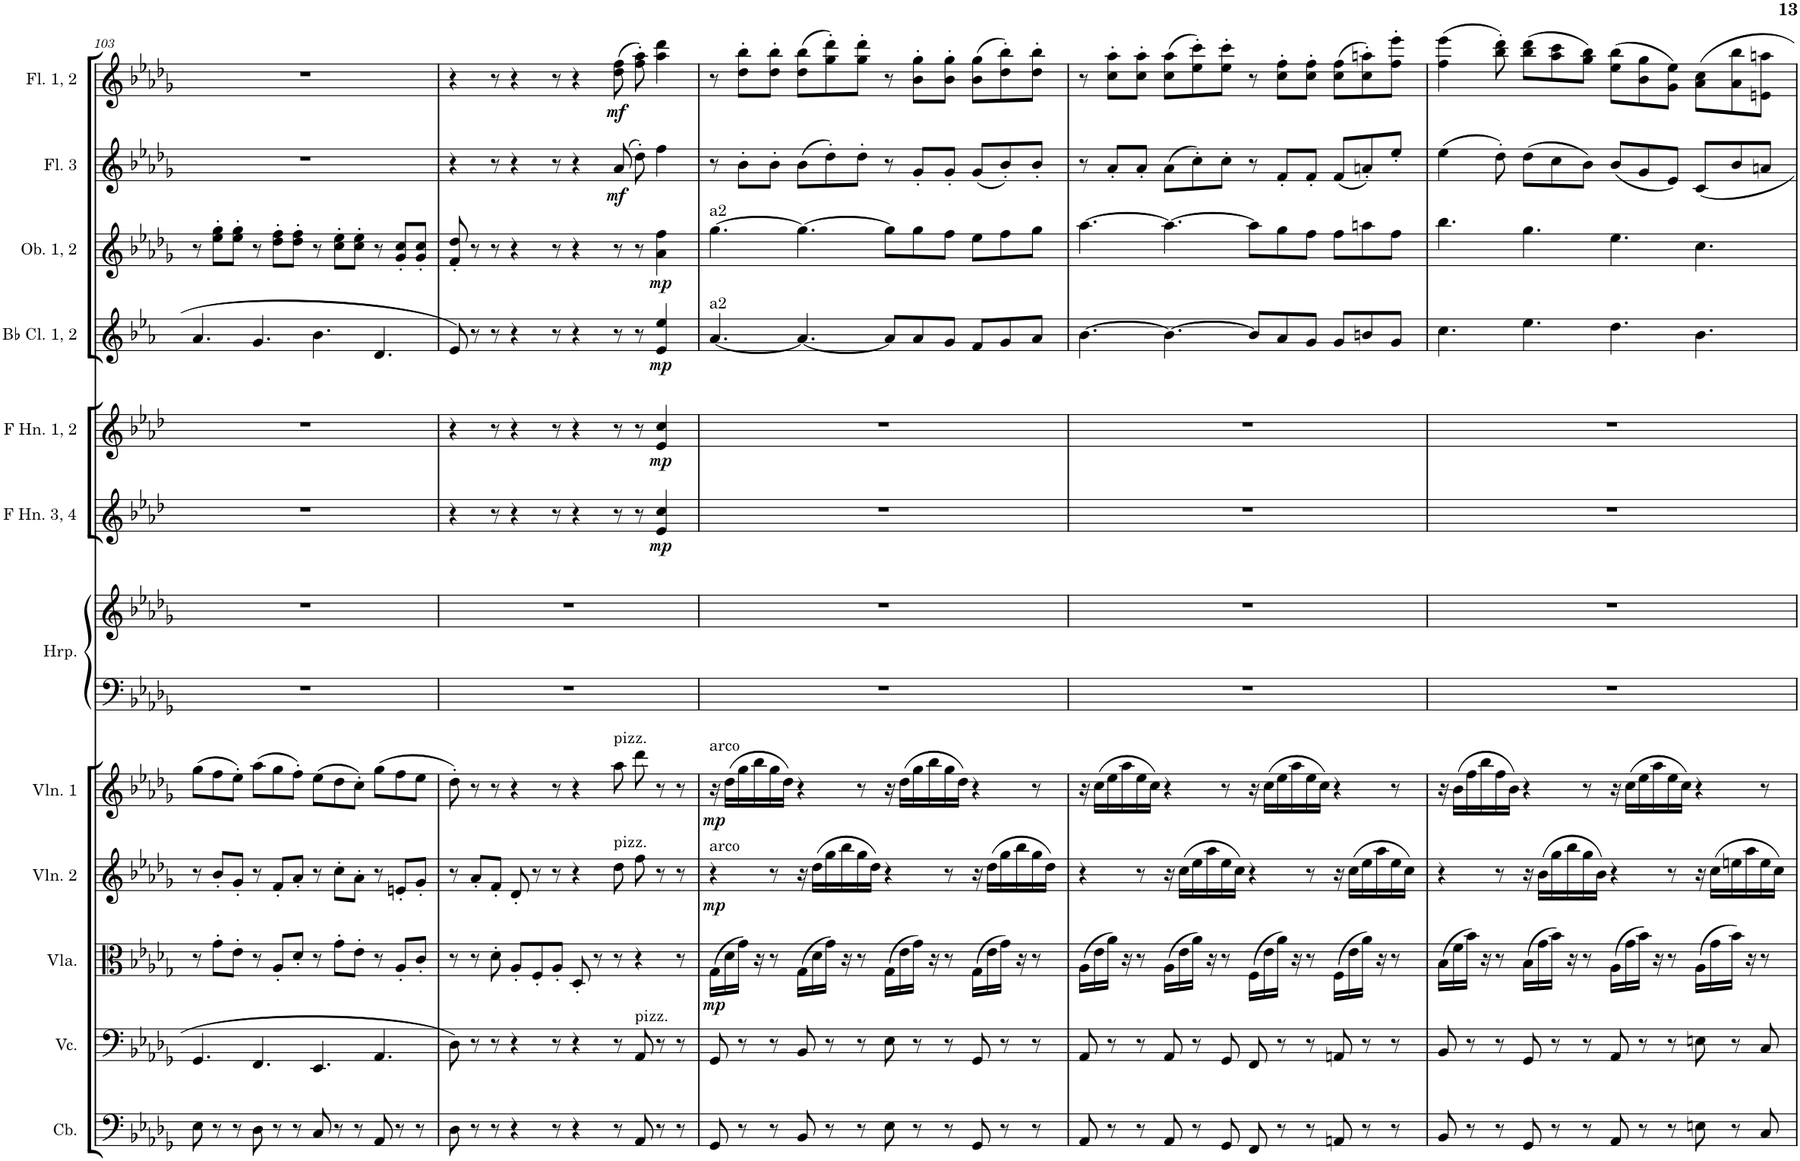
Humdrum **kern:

**kern	**kern	**kern	**dynam	**kern	**dynam	**kern	**dynam	**kern	**kern	**kern	**dynam	**kern	**dynam	**kern	**dynam	**kern	**dynam	**kern	**dynam	**kern	**dynam
*part12	*part11	*part10	*part10	*part9	*part9	*part8	*part8	*part7	*part7	*part6	*part6	*part5	*part5	*part4	*part4	*part3	*part3	*part2	*part2	*part1	*part1
*staff13	*staff12	*staff11	*staff11	*staff10	*staff10	*staff9	*staff9	*staff8	*staff7	*staff6	*staff6	*staff5	*staff5	*staff4	*staff4	*staff3	*staff3	*staff2	*staff2	*staff1	*staff1
*I"低音提琴	*I"大提琴	*I"中提琴	*	*I"小提琴 2	*	*I"小提琴 1	*	*I"竖琴	*	*I"F调圆号 3, 4	*	*I"F调圆号 1, 2	*	*I"降B调单簧管 1, 2	*	*I"双簧管 1, 2	*	*I"长笛 3	*	*I"长笛 1, 2	*
!!LO:PB:g=z
*clefF4	*clefF4	*clefC3	*	*clefG2	*	*clefG2	*	*clefF4	*clefG2	*clefG2	*	*clefG2	*	*clefG2	*	*clefG2	*	*clefG2	*	*clefG2	*
*Trd7c12	*	*	*	*	*	*	*	*	*	*Trd4c7	*	*Trd4c7	*	*Trd1c2	*	*	*	*	*	*	*
*k[b-e-a-d-g-]	*k[b-e-a-d-g-]	*k[b-e-a-d-g-]	*	*k[b-e-a-d-g-]	*	*k[b-e-a-d-g-]	*	*k[b-e-a-d-g-]	*k[b-e-a-d-g-]	*k[b-e-a-d-]	*	*k[b-e-a-d-]	*	*k[b-e-a-]	*	*k[b-e-a-d-g-]	*	*k[b-e-a-d-g-]	*	*k[b-e-a-d-g-]	*
*M12/8	*M12/8	*M12/8	*	*M12/8	*	*M12/8	*	*M12/8	*M12/8	*M12/8	*	*M12/8	*	*M12/8	*	*M12/8	*	*M12/8	*	*M12/8	*
=103	=103	=103	=103	=103	=103	=103	=103	=103	=103	=103	=103	=103	=103	=103	=103	=103	=103	=103	=103	=103	=103
8E-\	4.GG-/	8r	.	8r	.	(8gg-\L	.	1.r	1.r	1.r	.	1.r	.	4.a-/	.	8r	.	1.r	.	1.r	.
8r	.	8g-'\L	.	8b-'/L	.	8ff\	.	.	.	.	.	.	.	.	.	8ee-\' 8gg-\'L	.	.	.	.	.
8r	.	8e-'\J	.	8g-'/J	.	8ee-'\J)	.	.	.	.	.	.	.	.	.	8ee-\' 8gg-\'J	.	.	.	.	.
8D-\	4.FF/	8r	.	8r	.	(8aa-\L	.	.	.	.	.	.	.	4.g/	.	8r	.	.	.	.	.
8r	.	8A-'/L	.	8f'/L	.	8gg-\	.	.	.	.	.	.	.	.	.	8dd-\' 8ff\'L	.	.	.	.	.
8r	.	8d-'/J	.	8a-'/J	.	8ff'\J)	.	.	.	.	.	.	.	.	.	8dd-\' 8ff\'J	.	.	.	.	.
8C/	4.EE-/	8r	.	8r	.	(8ee-\L	.	.	.	.	.	.	.	4.b-\	.	8r	.	.	.	.	.
8r	.	8g-'\L	.	8cc'\L	.	8dd-\	.	.	.	.	.	.	.	.	.	8cc\' 8ee-\'L	.	.	.	.	.
8r	.	8e-'\J	.	8a-'\J	.	8cc'\J)	.	.	.	.	.	.	.	.	.	8cc\' 8ee-\'J	.	.	.	.	.
8AA-/	4.AA-/	8r	.	8r	.	(8gg-\L	.	.	.	.	.	.	.	4.d/	.	8r	.	.	.	.	.
8r	.	8A-'/L	.	8en'/L	.	8ff\	.	.	.	.	.	.	.	.	.	8g-/' 8cc/'L	.	.	.	.	.
8r	.	8c'/J	.	8g-'/J	.	8ee-\J	.	.	.	.	.	.	.	.	.	8g-/' 8cc/'J	.	.	.	.	.
=104	=104	=104	=104	=104	=104	=104	=104	=104	=104	=104	=104	=104	=104	=104	=104	=104	=104	=104	=104	=104	=104
8D-\	8D-\	8r	.	8r	.	8dd-'\)	.	1.r	1.r	4r	.	4r	.	8e-/	.	8f/' 8dd-/'	.	4r	.	4r	.
8r	8r	8r	.	8a-'/L	.	8r	.	.	.	.	.	.	.	8r	.	8r	.	.	.	.	.
8r	8r	8d-'\	.	8f'/J	.	8r	.	.	.	8r	.	8r	.	8r	.	8r	.	8r	.	8r	.
4r	4r	8A-'/L	.	8d-'/	.	4r	.	.	.	4r	.	4r	.	4r	.	4r	.	4r	.	4r	.
.	.	8F'/	.	8r	.	.	.	.	.	.	.	.	.	.	.	.	.	.	.	.	.
8r	8r	8A-'/J	.	8r	.	8r	.	.	.	8r	.	8r	.	8r	.	8r	.	8r	.	8r	.
4r	4r	8D-'/	.	4r	.	4r	.	.	.	4r	.	4r	.	4r	.	4r	.	4r	.	4r	.
.	.	8r	.	.	.	.	.	.	.	.	.	.	.	.	.	.	.	.	.	.	.
!	!	!	!	!	!	!LO:TX:a:t=pizz.	!	!	!	!	!	!	!	!	!	!	!	!	!	!	!
!	!	!	!	!LO:TX:a:t=pizz.	!	!	!	!	!	!	!	!	!	!	!	!	!	!	!	!	!
!	!	!	!	!	!	!	!	!	!	!	!	!	!	!	!	!	!	!	!LO:DY:b	!	!LO:DY:b
8r	8r	8r	.	8dd-\	.	8aa-\	.	.	.	8r	.	8r	.	8r	.	8r	.	(8a-/	mf	(8dd-\ 8ff\	mf
!	!LO:TX:a:t=pizz.	!	!	!	!	!	!	!	!	!	!	!	!	!	!	!	!	!	!	!	!
8AA-/	8AA-/	4r	.	8ff\	.	8ddd-\	.	.	.	8r	.	8r	.	8r	.	8r	.	8dd-'\)	.	8ff\' 8aa-\')	.
!	!	!	!	!	!	!	!	!	!	!	!LO:DY:b	!	!LO:DY:b	!	!LO:DY:b	!	!LO:DY:b	!	!	!	!
8r	8r	.	.	8r	.	8r	.	.	.	4e-/ 4cc/	mp	4e-/ 4cc/	mp	4e-/ 4ee-/	mp	4a-\ 4ff\	mp	4ff\	.	4aa-\ 4ddd-\	.
8r	8r	8r	.	8r	.	8r	.	.	.	.	.	.	.	.	.	.	.	.	.	.	.
=105	=105	=105	=105	=105	=105	=105	=105	=105	=105	=105	=105	=105	=105	=105	=105	=105	=105	=105	=105	=105	=105
!	!	!	!	!	!	!	!	!	!	!	!	!	!	!	!	!LO:TX:a:t=a2	!	!	!	!	!
!	!	!	!	!	!	!	!	!	!	!	!	!	!	!LO:TX:a:t=a2	!	!	!	!	!	!	!
!	!	!	!	!	!	!LO:TX:a:t=arco	!	!	!	!	!	!	!	!	!	!	!	!	!	!	!
!	!	!	!	!LO:TX:a:t=arco	!	!	!	!	!	!	!	!	!	!	!	!	!	!	!	!	!
!	!	!	!LO:DY:b	!	!LO:DY:b	!	!LO:DY:b	!	!	!	!	!	!	!	!	!	!	!	!	!	!
8GG-/	8GG-/	(16G-\LL	mp	4r	mp	16r	mp	1.r	1.r	1.r	.	1.r	.	[4.a-/	.	[4.gg-\	.	8r	.	8r	.
.	.	16d-\	.	.	.	(16dd-\LL	.	.	.	.	.	.	.	.	.	.	.	.	.	.	.
8r	8r	16g-\JJ)	.	.	.	16gg-\	.	.	.	.	.	.	.	.	.	.	.	8b-'\L	.	8dd-\' 8bb-\'L	.
.	.	16r	.	.	.	16bb-\	.	.	.	.	.	.	.	.	.	.	.	.	.	.	.
8r	8r	8r	.	8r	.	16gg-\	.	.	.	.	.	.	.	.	.	.	.	8b-'\J	.	8dd-\' 8bb-\'J	.
.	.	.	.	.	.	16dd-\JJ)	.	.	.	.	.	.	.	.	.	.	.	.	.	.	.
8BB-/	8BB-/	(16G-\LL	.	16r	.	4r	.	.	.	.	.	.	.	4.a-/_	.	4.gg-\_	.	(8b-\L	.	(8dd-\ 8bb-\L	.
.	.	16d-\	.	(16dd-\LL	.	.	.	.	.	.	.	.	.	.	.	.	.	.	.	.	.
8r	8r	16g-\JJ)	.	16gg-\	.	.	.	.	.	.	.	.	.	.	.	.	.	8dd-'\)	.	8gg-\' 8ddd-\')	.
.	.	16r	.	16bb-\	.	.	.	.	.	.	.	.	.	.	.	.	.	.	.	.	.
8r	8r	8r	.	16gg-\	.	8r	.	.	.	.	.	.	.	.	.	.	.	8dd-'\J	.	8gg-\' 8ddd-\'J	.
.	.	.	.	16dd-\JJ)	.	.	.	.	.	.	.	.	.	.	.	.	.	.	.	.	.
8E-\	8E-\	(16G-\LL	.	4r	.	16r	.	.	.	.	.	.	.	8a-/L]	.	8gg-\L]	.	8r	.	8r	.
.	.	16e-\	.	.	.	(16dd-\LL	.	.	.	.	.	.	.	.	.	.	.	.	.	.	.
8r	8r	16g-\JJ)	.	.	.	16gg-\	.	.	.	.	.	.	.	8a-/	.	8gg-\	.	8g-'/L	.	8b-\' 8gg-\'L	.
.	.	16r	.	.	.	16bb-\	.	.	.	.	.	.	.	.	.	.	.	.	.	.	.
8r	8r	8r	.	8r	.	16gg-\	.	.	.	.	.	.	.	8g/J	.	8ff\J	.	8g-'/J	.	8b-\' 8gg-\'J	.
.	.	.	.	.	.	16dd-\JJ)	.	.	.	.	.	.	.	.	.	.	.	.	.	.	.
8GG-/	8GG-/	(16G-\LL	.	16r	.	4r	.	.	.	.	.	.	.	8f/L	.	8ee-\L	.	(8g-/L	.	(8b-\ 8gg-\L	.
.	.	16e-\	.	(16dd-\LL	.	.	.	.	.	.	.	.	.	.	.	.	.	.	.	.	.
8r	8r	16g-\JJ)	.	16gg-\	.	.	.	.	.	.	.	.	.	8g/	.	8ff\	.	8b-'/)	.	8dd-\' 8bb-\')	.
.	.	16r	.	16bb-\	.	.	.	.	.	.	.	.	.	.	.	.	.	.	.	.	.
8r	8r	8r	.	16gg-\	.	8r	.	.	.	.	.	.	.	8a-/J	.	8gg-\J	.	8b-'/J	.	8dd-\' 8bb-\'J	.
.	.	.	.	16dd-\JJ)	.	.	.	.	.	.	.	.	.	.	.	.	.	.	.	.	.
=106	=106	=106	=106	=106	=106	=106	=106	=106	=106	=106	=106	=106	=106	=106	=106	=106	=106	=106	=106	=106	=106
8AA-/	8AA-/	(16A-\LL	.	4r	.	16r	.	1.r	1.r	1.r	.	1.r	.	[4.b-\	.	[4.aa-\	.	8r	.	8r	.
.	.	16e-\	.	.	.	(16cc\LL	.	.	.	.	.	.	.	.	.	.	.	.	.	.	.
8r	8r	16a-\JJ)	.	.	.	16ee-\	.	.	.	.	.	.	.	.	.	.	.	8a-'/L	.	8cc\' 8aa-\'L	.
.	.	16r	.	.	.	16aa-\	.	.	.	.	.	.	.	.	.	.	.	.	.	.	.
8r	8r	8r	.	8r	.	16ee-\	.	.	.	.	.	.	.	.	.	.	.	8a-'/J	.	8cc\' 8aa-\'J	.
.	.	.	.	.	.	16cc\JJ)	.	.	.	.	.	.	.	.	.	.	.	.	.	.	.
8AA-/	8AA-/	(16A-\LL	.	16r	.	4r	.	.	.	.	.	.	.	4.b-\_	.	4.aa-\_	.	(8a-\L	.	(8cc\ 8aa-\L	.
.	.	16e-\	.	(16cc\LL	.	.	.	.	.	.	.	.	.	.	.	.	.	.	.	.	.
8r	8r	16a-\JJ)	.	16ee-\	.	.	.	.	.	.	.	.	.	.	.	.	.	8cc'\)	.	8ee-\' 8ccc\')	.
.	.	16r	.	16aa-\	.	.	.	.	.	.	.	.	.	.	.	.	.	.	.	.	.
8GG-/	8GG-/	8r	.	16ee-\	.	8r	.	.	.	.	.	.	.	.	.	.	.	8cc'\J	.	8ee-\' 8ccc\'J	.
.	.	.	.	16cc\JJ)	.	.	.	.	.	.	.	.	.	.	.	.	.	.	.	.	.
8FF/	8FF/	(16F\LL	.	4r	.	16r	.	.	.	.	.	.	.	8b-/L]	.	8aa-\L]	.	8r	.	8r	.
.	.	16e-\	.	.	.	(16cc\LL	.	.	.	.	.	.	.	.	.	.	.	.	.	.	.
8r	8r	16a-\JJ)	.	.	.	16ee-\	.	.	.	.	.	.	.	8a-/	.	8gg-\	.	8f'/L	.	8cc\' 8ff\'L	.
.	.	16r	.	.	.	16aa-\	.	.	.	.	.	.	.	.	.	.	.	.	.	.	.
8r	8r	8r	.	8r	.	16ee-\	.	.	.	.	.	.	.	8g/J	.	8ff\J	.	8f'/J	.	8cc\' 8ff\'J	.
.	.	.	.	.	.	16cc\JJ)	.	.	.	.	.	.	.	.	.	.	.	.	.	.	.
8AAn/	8AAn/	(16F\LL	.	16r	.	4r	.	.	.	.	.	.	.	8g/L	.	8ff\L	.	(8f/L	.	(8cc\ 8ff\L	.
.	.	16e-\	.	(16cc\LL	.	.	.	.	.	.	.	.	.	.	.	.	.	.	.	.	.
8r	8r	16a-\JJ)	.	16ee-\	.	.	.	.	.	.	.	.	.	8bn/	.	8aan\	.	8an'/)	.	8cc\' 8aan\')	.
.	.	16r	.	16aa-\	.	.	.	.	.	.	.	.	.	.	.	.	.	.	.	.	.
8r	8r	8r	.	16ee-\	.	8r	.	.	.	.	.	.	.	8g/J	.	8ff\J	.	8ee-'/J	.	8ff\' 8eee-\'J	.
.	.	.	.	16cc\JJ)	.	.	.	.	.	.	.	.	.	.	.	.	.	.	.	.	.
=107	=107	=107	=107	=107	=107	=107	=107	=107	=107	=107	=107	=107	=107	=107	=107	=107	=107	=107	=107	=107	=107
8BB-/	8BB-/	(16B-\LL	.	4r	.	16r	.	1.r	1.r	1.r	.	1.r	.	4.cc\	.	4.bb-\	.	(4ee-\	.	(4ff\ 4eee-\	.
.	.	16f\	.	.	.	(16b-\LL	.	.	.	.	.	.	.	.	.	.	.	.	.	.	.
8r	8r	16b-\JJ)	.	.	.	16ff\	.	.	.	.	.	.	.	.	.	.	.	.	.	.	.
.	.	16r	.	.	.	16bb-\	.	.	.	.	.	.	.	.	.	.	.	.	.	.	.
8r	8r	8r	.	8r	.	16ff\	.	.	.	.	.	.	.	.	.	.	.	8dd-'\)	.	8bb-\' 8ddd-\')	.
.	.	.	.	.	.	16b-\JJ)	.	.	.	.	.	.	.	.	.	.	.	.	.	.	.
8GG-/	8GG-/	(16B-\LL	.	16r	.	4r	.	.	.	.	.	.	.	4.ee-\	.	4.gg-\	.	(8dd-\L	.	(8bb-\ 8ddd-\L	.
.	.	16g-\	.	(16b-\LL	.	.	.	.	.	.	.	.	.	.	.	.	.	.	.	.	.
8r	8r	16b-\JJ)	.	16gg-\	.	.	.	.	.	.	.	.	.	.	.	.	.	8cc\	.	8aa-\ 8ccc\	.
.	.	16r	.	16bb-\	.	.	.	.	.	.	.	.	.	.	.	.	.	.	.	.	.
8r	8r	8r	.	16gg-\	.	8r	.	.	.	.	.	.	.	.	.	.	.	8b-\J)	.	8gg-\ 8bb-\J)	.
.	.	.	.	16b-\JJ)	.	.	.	.	.	.	.	.	.	.	.	.	.	.	.	.	.
8AA-/	8AA-/	(16A-\LL	.	4r	.	16r	.	.	.	.	.	.	.	4.dd\	.	4.ee-\	.	(8b-/L	.	(8ee-\ 8bb-\L	.
.	.	16g-\	.	.	.	(16cc\LL	.	.	.	.	.	.	.	.	.	.	.	.	.	.	.
8r	8r	16b-\JJ)	.	.	.	16ee-\	.	.	.	.	.	.	.	.	.	.	.	8g-/	.	8b-\ 8gg-\	.
.	.	16r	.	.	.	16aa-\	.	.	.	.	.	.	.	.	.	.	.	.	.	.	.
8r	8r	8r	.	8r	.	16ee-\	.	.	.	.	.	.	.	.	.	.	.	8e-/J)	.	8g-\ 8ee-\J)	.
.	.	.	.	.	.	16cc\JJ)	.	.	.	.	.	.	.	.	.	.	.	.	.	.	.
8En\	8En\	(16A-\LL	.	16r	.	4r	.	.	.	.	.	.	.	4.b-\	.	4.cc\	.	8c/L	.	8a-\ 8cc\L	.
.	.	16g-\	.	(16cc\LL	.	.	.	.	.	.	.	.	.	.	.	.	.	.	.	.	.
8r	8r	16b-\JJ)	.	16een\	.	.	.	.	.	.	.	.	.	.	.	.	.	8b-/	.	8a-\ 8bb-\	.
.	.	16r	.	16aa-\	.	.	.	.	.	.	.	.	.	.	.	.	.	.	.	.	.
8C/	8C/	8r	.	16ee\	.	8r	.	.	.	.	.	.	.	.	.	.	.	8an/J	.	8en\ 8aan\J	.
.	.	.	.	16cc\JJ)	.	.	.	.	.	.	.	.	.	.	.	.	.	.	.	.	.
=	=	=	=	=	=	=	=	=	=	=	=	=	=	=	=	=	=	=	=	=	=
*-	*-	*-	*-	*-	*-	*-	*-	*-	*-	*-	*-	*-	*-	*-	*-	*-	*-	*-	*-	*-	*-
